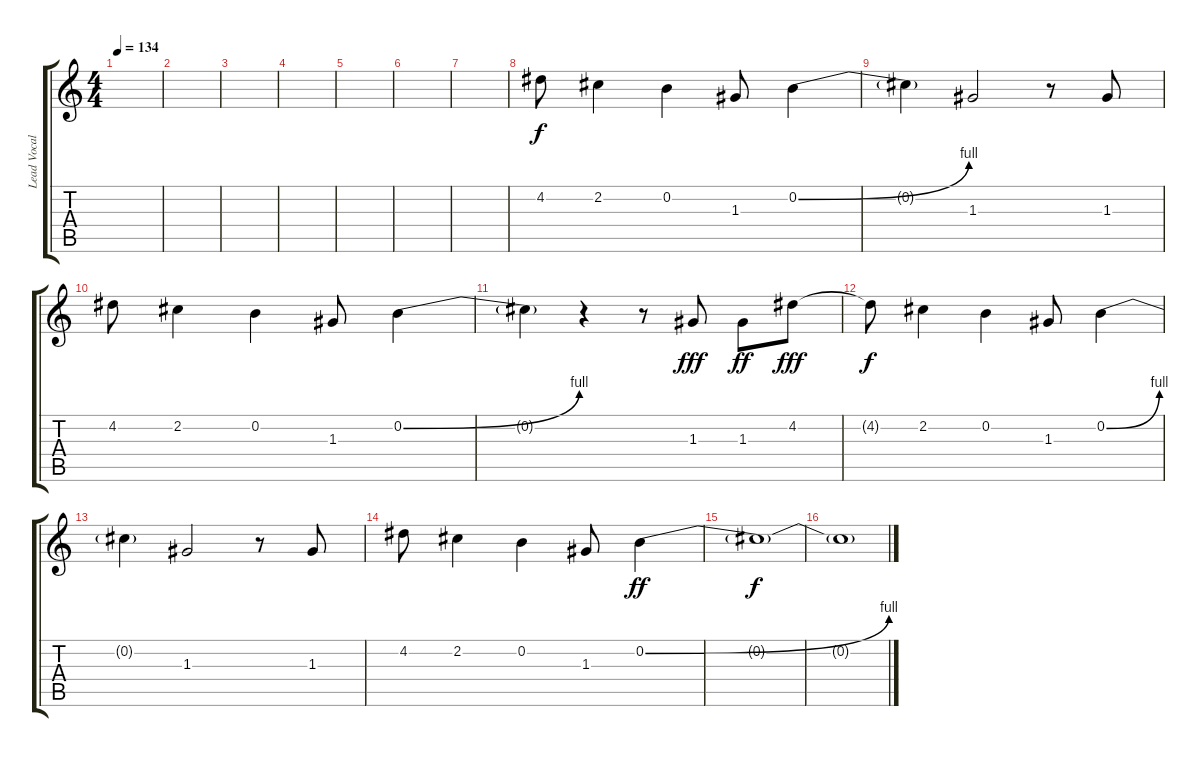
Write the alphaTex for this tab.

\track ("Lead Vocal" "Lead Vocal") {instrument synthbass2}
\staff {score tabs}
\tuning (E4 B3 G3 D3 A2 E2) {hide}
\ts (4 4)
\tempo 134
\clef g2
\ks c
|
|
|
|
|
|
|
4.2.8 2.2.4 0.2.4 1.3.8 0.2{be (bend 0 0 60 4)}.4 |
0.2{t}.4 1.3.2 r.8 1.3.8 |
4.2.8 2.2.4 0.2.4 1.3.8 0.2{be (bend 0 0 60 4)}.4 |
0.2{t}.4 r.4 r.8 1.3.8{dy fff} 1.3.8{dy ff} 4.2.8{dy fff} |
4.2{t}.8{dy f} 2.2.4 0.2.4 1.3.8 0.2{be (bend 0 0 60 4)}.4 |
0.2{t}.4 1.3.2 r.8 1.3.8 |
4.2.8 2.2.4 0.2.4 1.3.8 0.2{be (bend 0 0 60 4)}.4{dy ff} |
0.2{t}.1{dy f} |
0.2{t}.1
